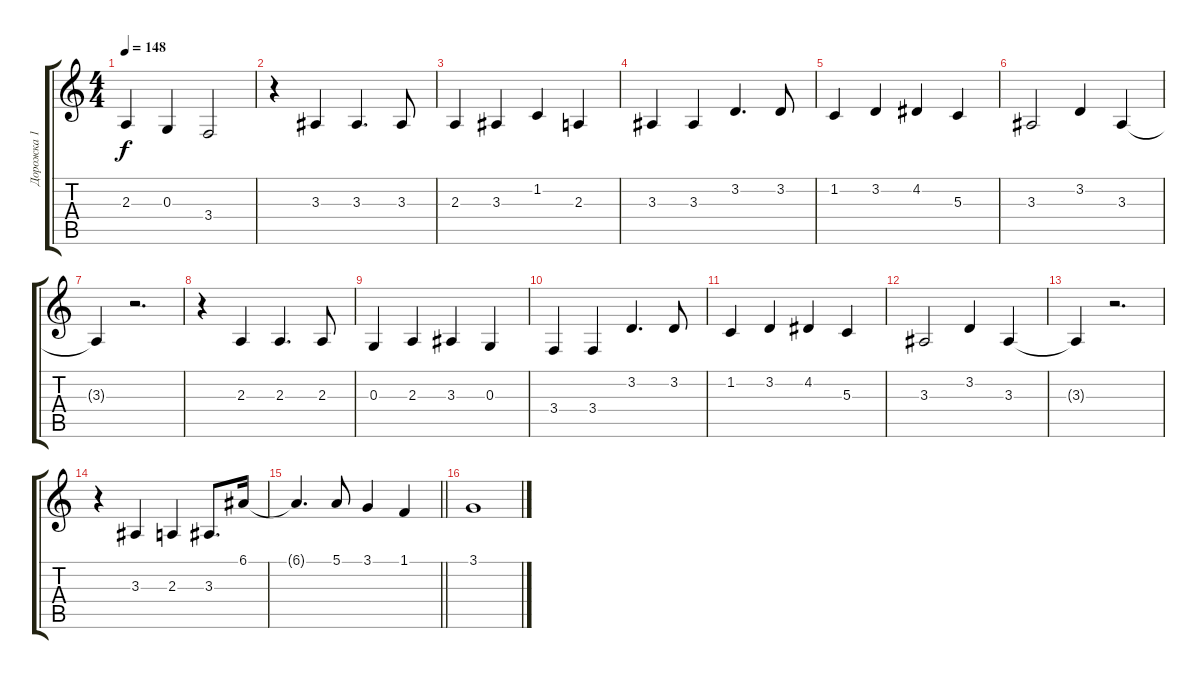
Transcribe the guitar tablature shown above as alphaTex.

\track ("Дорожка 1" "Дорожка 1") {instrument flute}
\staff {score tabs}
\tuning (E4 B3 G3 D3 A2 E2) {hide}
\ts (4 4)
\tempo 148
\clef g2
\ks c
2.3{t}.4{dy f} 0.3.4 3.4.2 |
r.4 3.3.4 3.3.4{d} 3.3.8 |
2.3.4 3.3.4 1.2.4 2.3.4 |
3.3.4 3.3.4 3.2.4{d} 3.2.8 |
1.2.4 3.2.4 4.2.4 5.3.4 |
3.3.2 3.2.4 3.3.4 |
3.3{t}.4 r.2{d} |
r.4 2.3.4 2.3.4{d} 2.3.8 |
0.3.4 2.3.4 3.3.4 0.3.4 |
3.4.4 3.4.4 3.2.4{d} 3.2.8 |
1.2.4 3.2.4 4.2.4 5.3.4 |
3.3.2 3.2.4 3.3.4 |
3.3{t}.4 r.2{d} |
r.4 3.3.4 2.3.4 3.3.8{d} 6.1.16 |
\barLineRight lightlight
6.1{t}.4{d} 5.1.8 3.1.4 1.1.4 |
3.1.1
